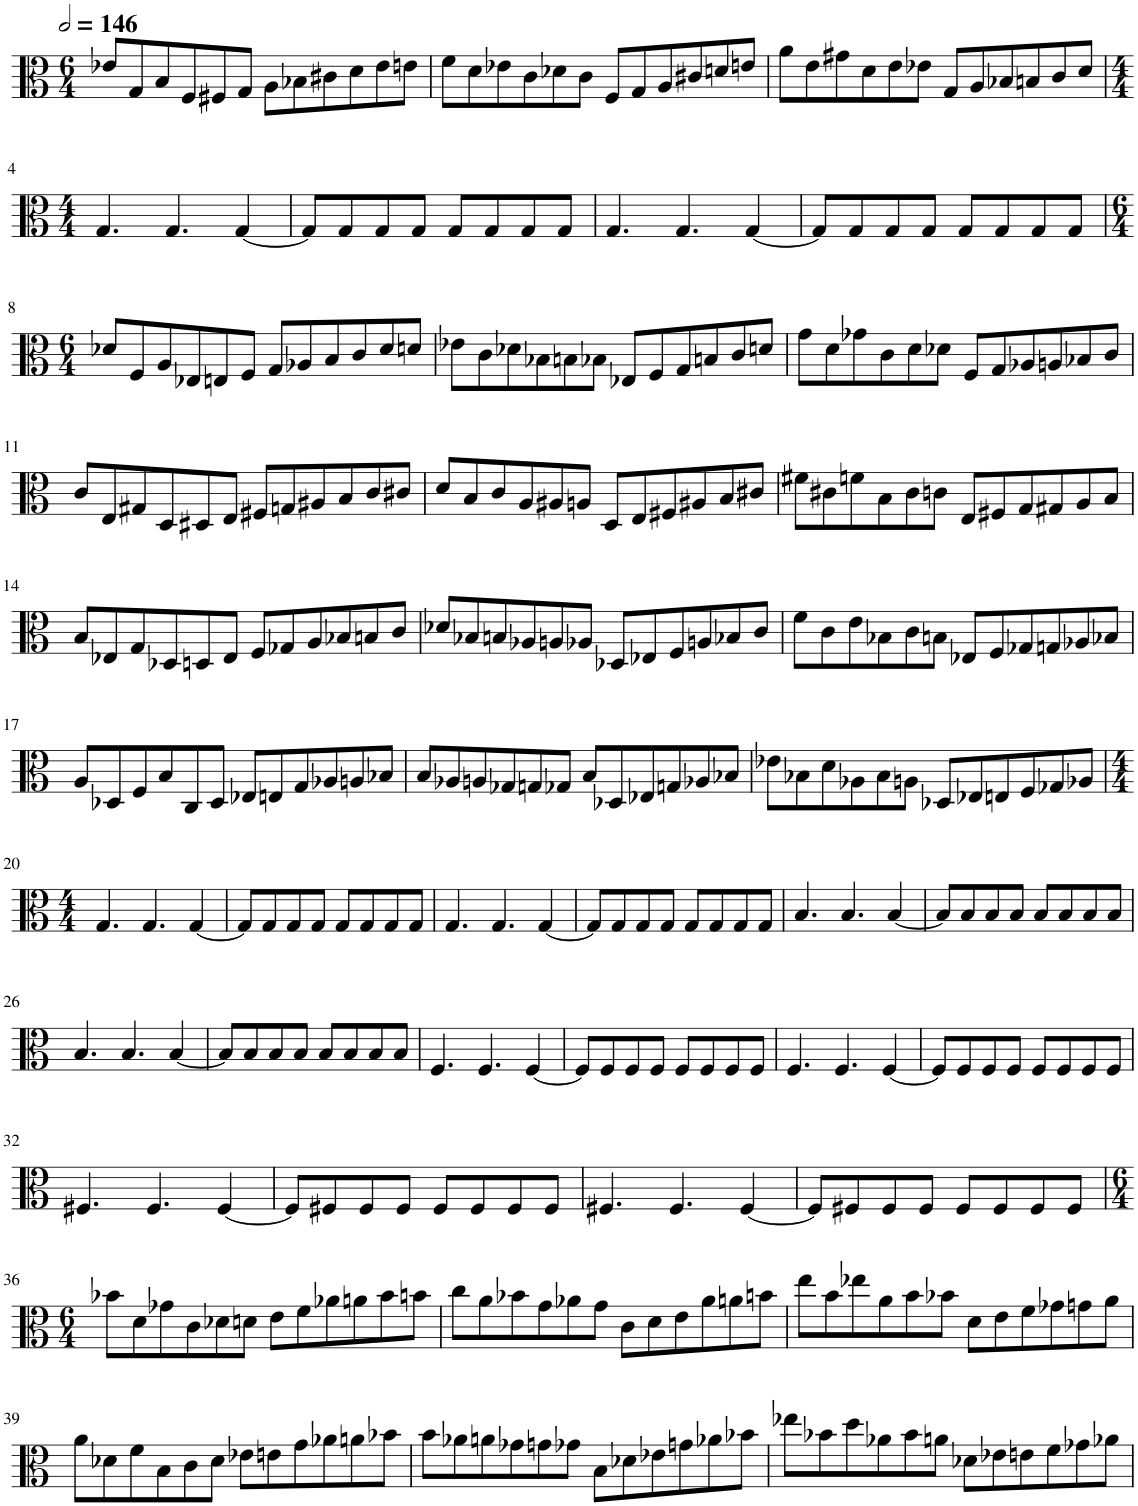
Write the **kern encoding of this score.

**kern
*part1
*staff1
*I"Viola
*I'Vla.
*clefC3
*k[]
*M6/4
*MM292
=1
8e-X/L
8G/
8B/
8F/
8F#X/
8G/J
8A\L
8B-X\
8c#X\
8d\
8e-\
8en\J
=2
8f\L
8d\
8e-X\
8c\
8d-X\
8c\J
8F/L
8G/
8A/
8c#X/
8dn/
8en/J
=3
8a\L
8e\
8g#X\
8d\
8e\
8e-X\J
8G/L
8A/
8B-X/
8Bn/
8c/
8d/J
!!LO:LB:g=z
=4
*M4/4
4.G/
4.G/
[4G/
=5
8G/L]
8G/
8G/
8G/J
8G/L
8G/
8G/
8G/J
=6
4.G/
4.G/
[4G/
=7
8G/L]
8G/
8G/
8G/J
8G/L
8G/
8G/
8G/J
!!LO:LB:g=z
=8
*M6/4
8d-X/L
8F/
8A/
8E-X/
8En/
8F/J
8G/L
8A-X/
8B/
8c/
8d-/
8dn/J
=9
8e-X\L
8c\
8d-X\
8B-X\
8Bn\
8B-X\J
8E-X/L
8F/
8G/
8Bn/
8c/
8dn/J
=10
8g\L
8d\
8g-X\
8c\
8d\
8d-X\J
8F/L
8G/
8A-X/
8An/
8B-X/
8c/J
!!LO:LB:g=z
=11
8c/L
8E/
8G#X/
8D/
8D#X/
8E/J
8F#X/L
8Gn/
8A#X/
8B/
8c/
8c#X/J
=12
8d/L
8B/
8c/
8A/
8A#X/
8An/J
8D/L
8E/
8F#X/
8A#X/
8B/
8c#X/J
=13
8f#X\L
8c#X\
8fn\
8B\
8c#\
8cn\J
8E/L
8F#X/
8G/
8G#X/
8A/
8B/J
!!LO:LB:g=z
=14
8B/L
8E-X/
8G/
8D-X/
8Dn/
8E-/J
8F/L
8G-X/
8A/
8B-X/
8Bn/
8c/J
=15
8d-X/L
8B-X/
8Bn/
8A-X/
8An/
8A-X/J
8D-X/L
8E-X/
8F/
8An/
8B-X/
8c/J
=16
8f\L
8c\
8e\
8B-X\
8c\
8Bn\J
8E-X/L
8F/
8G-X/
8Gn/
8A-X/
8B-X/J
!!LO:LB:g=z
=17
8A/L
8D-X/
8F/
8B/
8C/
8D-/J
8E-X/L
8En/
8G/
8A-X/
8An/
8B-X/J
=18
8B/L
8A-X/
8An/
8G-X/
8Gn/
8G-X/J
8B/L
8D-X/
8E-X/
8Gn/
8A-X/
8B-X/J
=19
8e-X\L
8B-X\
8d\
8A-X\
8B-\
8An\J
8D-X/L
8E-X/
8En/
8F/
8G-X/
8A-X/J
!!LO:LB:g=z
=20
*M4/4
4.G/
4.G/
[4G/
=21
8G/L]
8G/
8G/
8G/J
8G/L
8G/
8G/
8G/J
=22
4.G/
4.G/
[4G/
=23
8G/L]
8G/
8G/
8G/J
8G/L
8G/
8G/
8G/J
=24
4.B/
4.B/
[4B/
=25
8B/L]
8B/
8B/
8B/J
8B/L
8B/
8B/
8B/J
!!LO:LB:g=z
=26
4.B/
4.B/
[4B/
=27
8B/L]
8B/
8B/
8B/J
8B/L
8B/
8B/
8B/J
=28
4.F/
4.F/
[4F/
=29
8F/L]
8F/
8F/
8F/J
8F/L
8F/
8F/
8F/J
=30
4.F/
4.F/
[4F/
=31
8F/L]
8F/
8F/
8F/J
8F/L
8F/
8F/
8F/J
!!LO:LB:g=z
=32
4.F#X/
4.F#/
[4F#/
=33
8F#/L]
8F#X/
8F#/
8F#/J
8F#/L
8F#/
8F#/
8F#/J
=34
4.F#X/
4.F#/
[4F#/
=35
8F#/L]
8F#X/
8F#/
8F#/J
8F#/L
8F#/
8F#/
8F#/J
!!LO:LB:g=z
=36
*M6/4
8b-X\L
8d\
8g-X\
8c\
8d-X\
8dn\J
8e\L
8f\
8a-X\
8an\
8b-\
8bn\J
=37
8cc\L
8a\
8b-X\
8g\
8a-X\
8g\J
8c\L
8d\
8e\
8a-\
8an\
8bn\J
=38
8ee\L
8b\
8ee-X\
8a\
8b\
8b-X\J
8d\L
8e\
8f\
8g-X\
8gn\
8a\J
!!LO:LB:g=z
=39
8a\L
8d-X\
8f\
8B\
8c\
8d-\J
8e-X\L
8en\
8g\
8a-X\
8an\
8b-X\J
=40
8b\L
8a-X\
8an\
8g-X\
8gn\
8g-X\J
8B\L
8d-X\
8e-X\
8gn\
8a-X\
8b-X\J
=41
8ee-X\L
8b-X\
8dd\
8a-X\
8b-\
8an\J
8d-X\L
8e-X\
8en\
8f\
8g-X\
8a-X\J
=
*-
